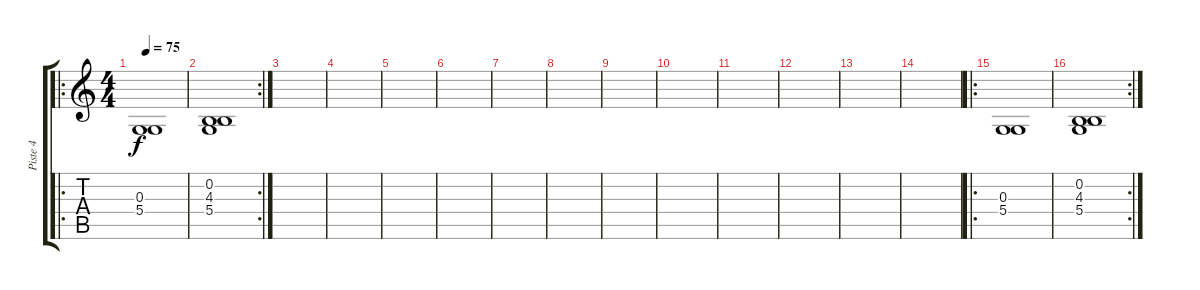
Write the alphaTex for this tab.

\track ("Piste 4" "Piste 4") {instrument seashore}
\staff {score tabs}
\tuning (E4 B3 G3 D3 A2 E2) {hide}
\ro
\ts (4 4)
\tempo 75
\clef g2
\ks c
(0.3 5.4).1{dy f} |
\rc 2
(0.2 4.3 5.4).1 |
|
|
|
|
|
|
|
|
|
|
|
|
\ro
(0.3 5.4).1{instrument cello} |
\rc 2
(0.2 4.3 5.4).1
